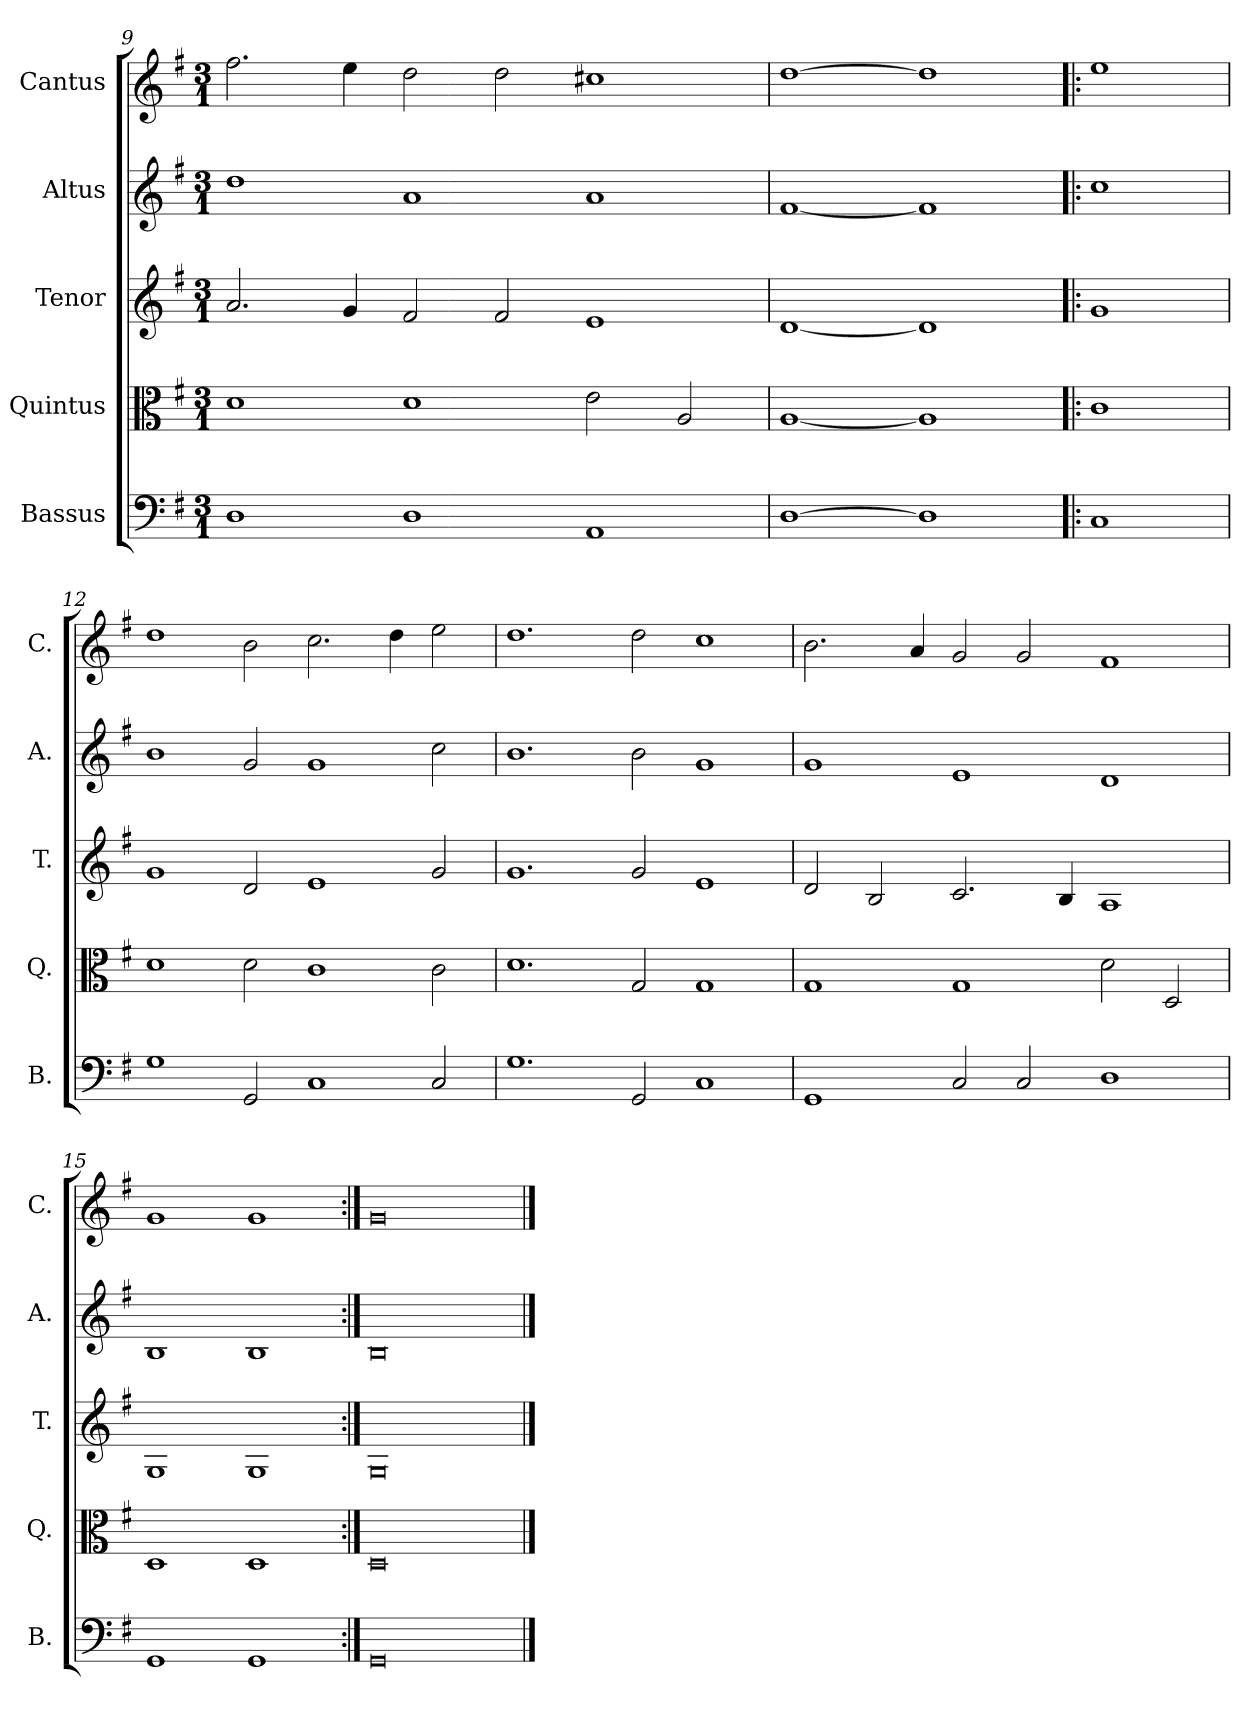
**kern	**kern	**kern	**kern	**kern
*part5	*part4	*part3	*part2	*part1
*staff5	*staff4	*staff3	*staff2	*staff1
*I"Bassus	*I"Quintus	*I"Tenor	*I"Altus	*I"Cantus
*I'B.	*I'Q.	*I'T.	*I'A.	*I'C.
*clefF4	*clefC3	*clefG2	*clefG2	*clefG2
*k[f#]	*k[f#]	*k[f#]	*k[f#]	*k[f#]
*G:	*G:	*G:	*G:	*G:
*M3/1	*M3/1	*M3/1	*M3/1	*M3/1
=9	=9	=9	=9	=9
1D\	1d\	2.a/	1dd\	2.ff#\
.	.	4g/	.	4ee\
1D\	1d\	2f#/	1a/	2dd\
.	.	2f#/	.	2dd\
1AA/	2e\	1e/	1a/	1cc#X\
.	2A/	.	.	.
=10	=10	=10	=10	=10
[1D\	[1A/	[1d/	[1f#/	[1dd\
1D\]	1A/]	1d/]	1f#/]	1dd\]
=11!|:	=11!|:	=11!|:	=11!|:	=11!|:
1C/	1c\	1g/	1cc\	1ee\
!!LO:LB:g=z
=12	=12	=12	=12	=12
1G\	1d\	1g/	1b\	1dd\
2GG/	2d\	2d/	2g/	2b\
1C/	1c\	1e/	1g/	2.cc\
.	.	.	.	4dd\
2C/	2c\	2g/	2cc\	2ee\
=13	=13	=13	=13	=13
1.G\	1.d\	1.g/	1.b\	1.dd\
2GG/	2G/	2g/	2b\	2dd\
1C/	1G/	1e/	1g/	1cc\
=14	=14	=14	=14	=14
1GG/	1G/	2d/	1g/	2.b\
.	.	2B/	.	.
.	.	.	.	4a/
2C/	1G/	2.c/	1e/	2g/
2C/	.	.	.	2g/
.	.	4B/	.	.
1D\	2d\	1A/	1d/	1f#/
.	2D/	.	.	.
=15	=15	=15	=15	=15
1GG/	1D/	1G/	1B/	1g/
1GG/	1D/	1G/	1B/	1g/
=16:|!	=16:|!	=16:|!	=16:|!	=16:|!
0GG/	0D/	0G/	0B/	0g/
==	==	==	==	==
*-	*-	*-	*-	*-
